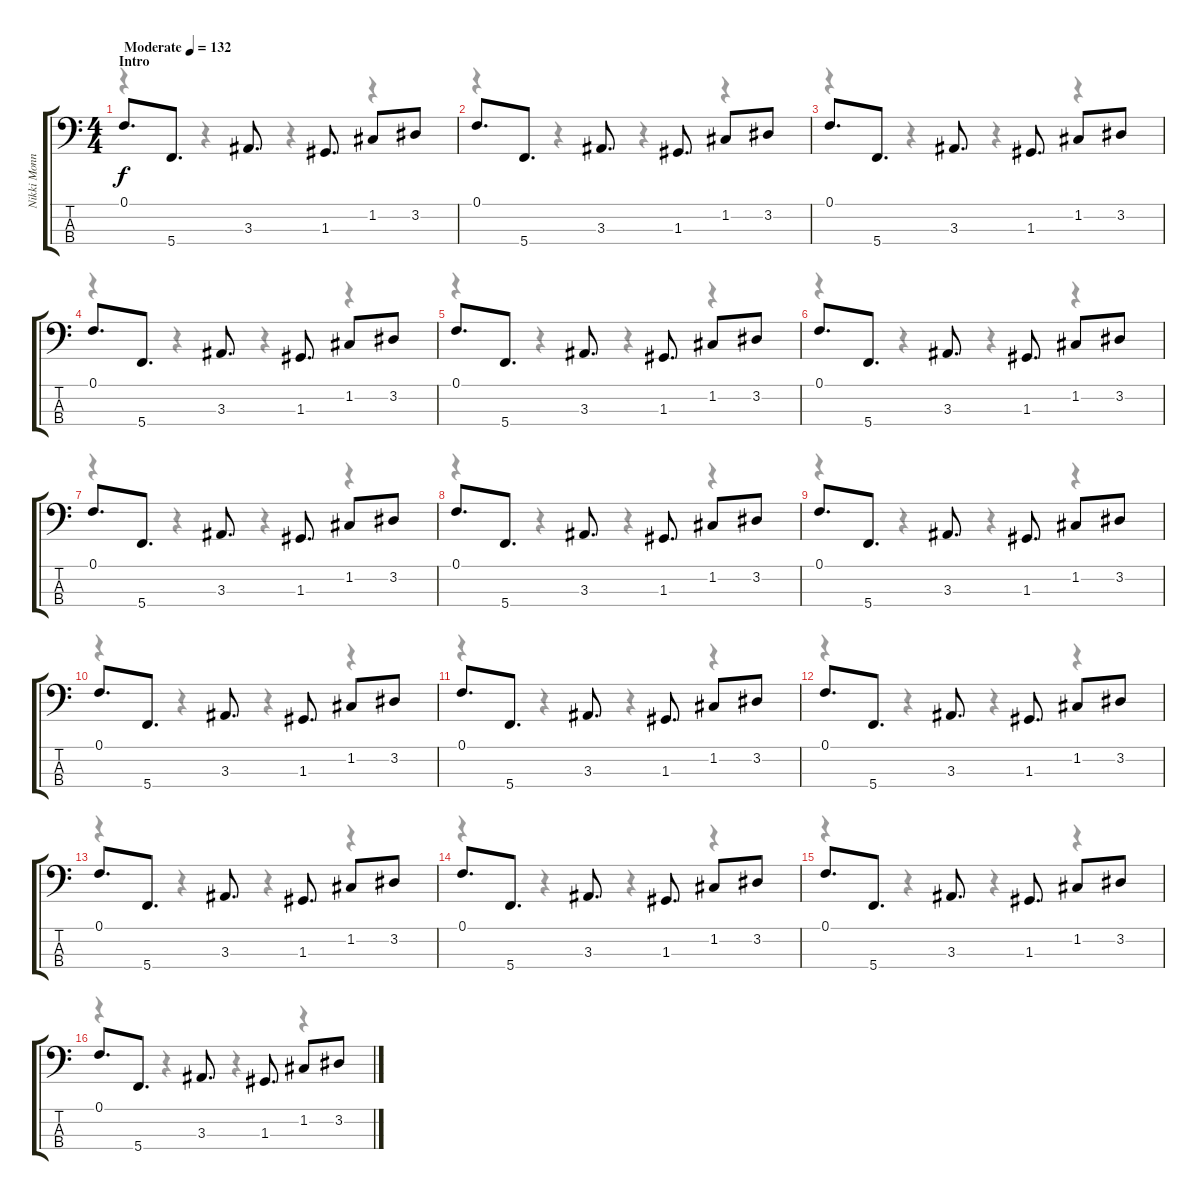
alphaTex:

\track ("Nikki Monninger" "Nikki Monn") {instrument electricbassfinger}
\staff {score tabs}
\tuning (F2 C2 G1 C1) {hide}
\voice
\ts (4 4)
\section ("" "Intro")
\tempo (132 "Moderate")
\clef f4
\ks c
0.1.8{d dy f instrument electricbassfinger} 5.4.8{d} 3.3.8{d} 1.3.8{d} 1.2.8 3.2.8 |
0.1.8{d} 5.4.8{d} 3.3.8{d} 1.3.8{d} 1.2.8 3.2.8 |
0.1.8{d} 5.4.8{d} 3.3.8{d} 1.3.8{d} 1.2.8 3.2.8 |
0.1.8{d} 5.4.8{d} 3.3.8{d} 1.3.8{d} 1.2.8 3.2.8 |
0.1.8{d} 5.4.8{d} 3.3.8{d} 1.3.8{d} 1.2.8 3.2.8 |
0.1.8{d} 5.4.8{d} 3.3.8{d} 1.3.8{d} 1.2.8 3.2.8 |
0.1.8{d} 5.4.8{d} 3.3.8{d} 1.3.8{d} 1.2.8 3.2.8 |
0.1.8{d} 5.4.8{d} 3.3.8{d} 1.3.8{d} 1.2.8 3.2.8 |
0.1.8{d} 5.4.8{d} 3.3.8{d} 1.3.8{d} 1.2.8 3.2.8 |
0.1.8{d} 5.4.8{d} 3.3.8{d} 1.3.8{d} 1.2.8 3.2.8 |
0.1.8{d} 5.4.8{d} 3.3.8{d} 1.3.8{d} 1.2.8 3.2.8 |
0.1.8{d} 5.4.8{d} 3.3.8{d} 1.3.8{d} 1.2.8 3.2.8 |
0.1.8{d} 5.4.8{d} 3.3.8{d} 1.3.8{d} 1.2.8 3.2.8 |
0.1.8{d} 5.4.8{d} 3.3.8{d} 1.3.8{d} 1.2.8 3.2.8 |
0.1.8{d} 5.4.8{d} 3.3.8{d} 1.3.8{d} 1.2.8 3.2.8 |
0.1.8{d} 5.4.8{d} 3.3.8{d} 1.3.8{d} 1.2.8 3.2.8
\voice
\clef f4
\ottava regular
\simile none
\ks c
r.4{dy f} r.4 r.4 r.4 |
r.4 r.4 r.4 r.4 |
r.4 r.4 r.4 r.4 |
r.4 r.4 r.4 r.4 |
r.4 r.4 r.4 r.4 |
r.4 r.4 r.4 r.4 |
r.4 r.4 r.4 r.4 |
r.4 r.4 r.4 r.4 |
r.4 r.4 r.4 r.4 |
r.4 r.4 r.4 r.4 |
r.4 r.4 r.4 r.4 |
r.4 r.4 r.4 r.4 |
r.4 r.4 r.4 r.4 |
r.4 r.4 r.4 r.4 |
r.4 r.4 r.4 r.4 |
r.4 r.4 r.4 r.4
